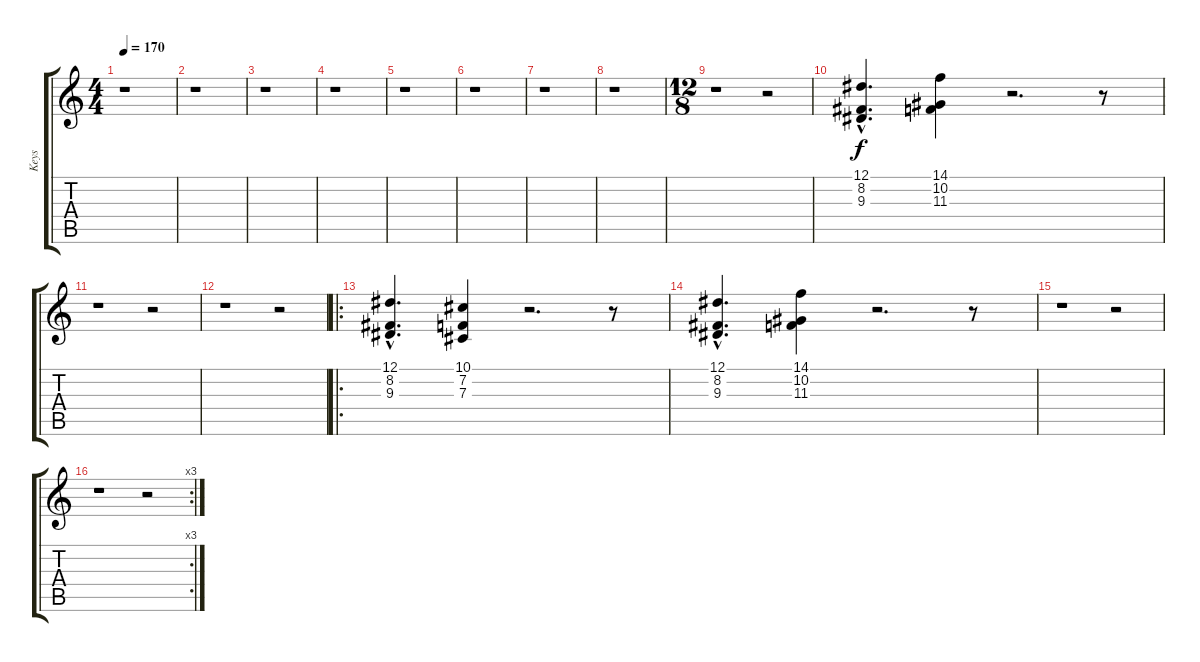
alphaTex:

\track ("Keys" "Keys") {instrument stringensemble1}
\staff {score tabs}
\tuning (Eb4 Bb3 Gb3 Db3 Ab2 Eb2) {hide}
\ts (4 4)
\tempo 170
\clef g2
\ks c
r.1{dy f} |
r.1 |
r.1 |
r.1 |
r.1 |
r.1 |
r.1 |
r.1 |
\ts (12 8)
r.1 r.2 |
(12.1{hac} 8.2{hac} 9.3{hac}).4{d} (14.1 10.2 11.3).4 r.2{d} r.8 |
r.1 r.2 |
r.1 r.2 |
\ro
(12.1{hac} 8.2{hac} 9.3{hac}).4{d volume 10} (10.1 7.2 7.3).4 r.2{d} r.8 |
(12.1{hac} 8.2{hac} 9.3{hac}).4{d} (14.1 10.2 11.3).4 r.2{d} r.8 |
r.1 r.2 |
\rc 3
r.1 r.2
